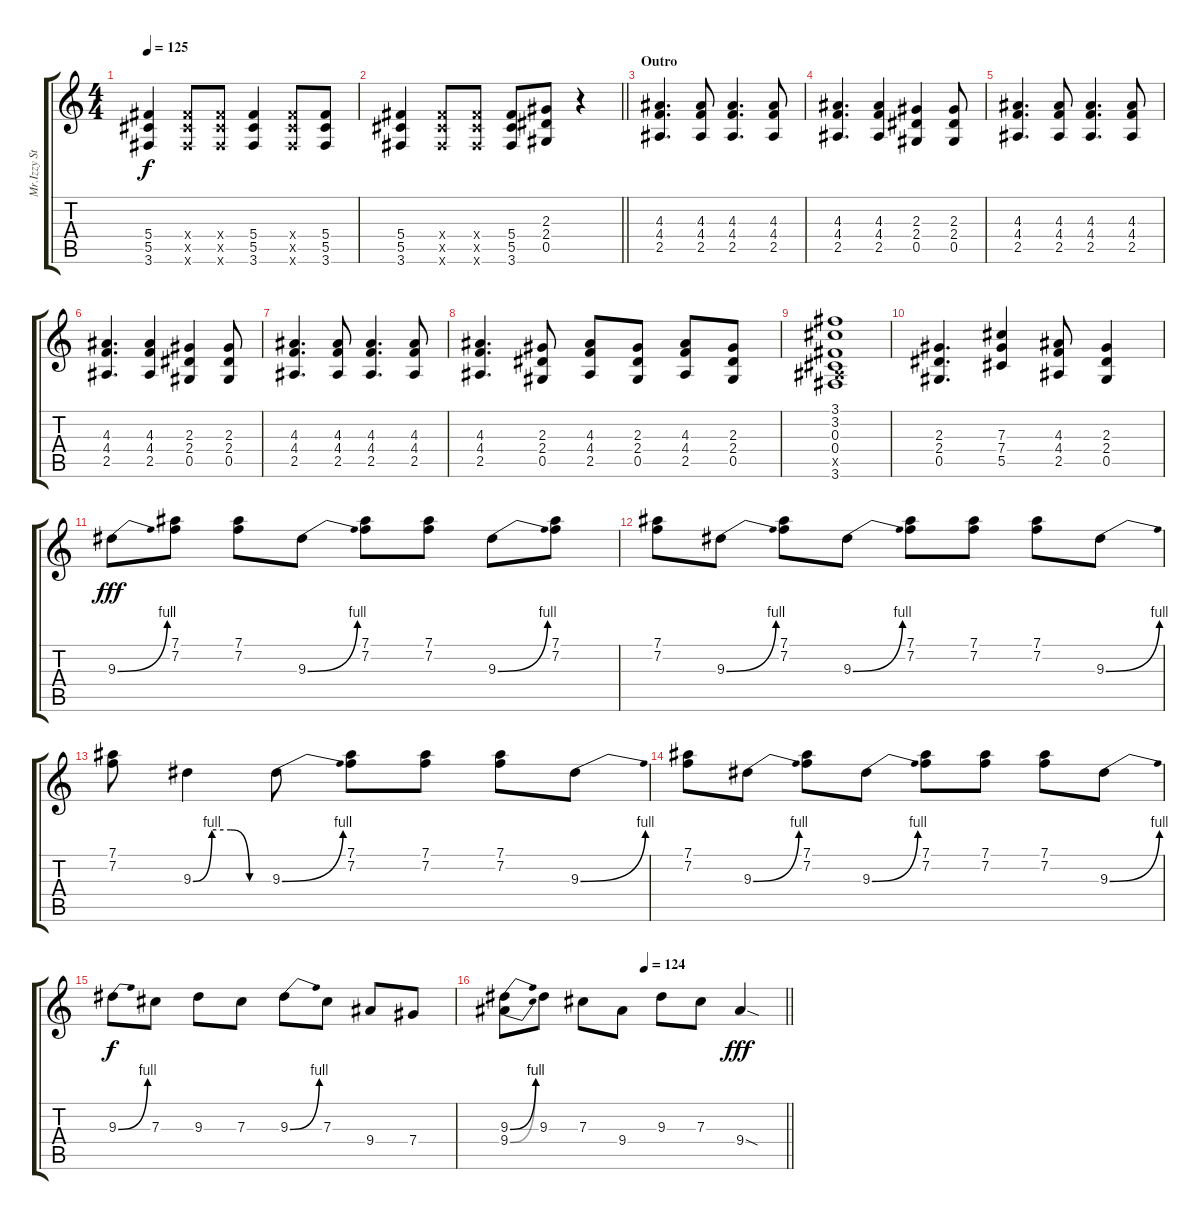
\track ("Mr.Izzy Stradlin" "Mr.Izzy St") {instrument distortionguitar}
\staff {score tabs}
\tuning (Eb4 Bb3 Gb3 Db3 Ab2 Eb2) {hide}
\ts (4 4)
\tempo 125
\clef g2
\ks c
(5.4 5.5 3.6).4{dy f} (5.4{x} 5.5{x} 3.6{x}).8 (5.4{x} 5.5{x} 3.6{x}).8 (5.4 5.5 3.6).4 (5.4{x} 5.5{x} 3.6{x}).8 (5.4 5.5 3.6).8 |
\barLineRight lightlight
(5.4 5.5 3.6).4 (5.4{x} 5.5{x} 3.6{x}).8 (5.4{x} 5.5{x} 3.6{x}).8 (5.4 5.5 3.6).8 (2.3 2.4 0.5).8 r.4 |
\section ("" "Outro")
(4.3 4.4 2.5).4{d volume 11} (4.3 4.4 2.5).8 (4.3 4.4 2.5).4{d} (4.3 4.4 2.5).8 |
(4.3 4.4 2.5).4{d} (4.3 4.4 2.5).4 (2.3 2.4 0.5).4 (2.3 2.4 0.5).8 |
(4.3 4.4 2.5).4{d} (4.3 4.4 2.5).8 (4.3 4.4 2.5).4{d} (4.3 4.4 2.5).8 |
(4.3 4.4 2.5).4{d} (4.3 4.4 2.5).4 (2.3 2.4 0.5).4 (2.3 2.4 0.5).8 |
(4.3 4.4 2.5).4{d} (4.3 4.4 2.5).8 (4.3 4.4 2.5).4{d} (4.3 4.4 2.5).8 |
(4.3 4.4 2.5).4{d} (2.3 2.4 0.5).8 (4.3 4.4 2.5).8 (2.3 2.4 0.5).8 (4.3 4.4 2.5).8 (2.3 2.4 0.5).8 |
(3.1 3.2 0.3 0.4 2.5{x} 3.6).1 |
(2.3 2.4 0.5).4{d} (7.3 7.4 5.5).4 (4.3 4.4 2.5).8 (2.3 2.4 0.5).4 |
9.3{be (bend 0 0 60 4)}.8{dy fff volume 16} (7.1 7.2).8 (7.1 7.2).8 9.3{be (bend 0 0 60 4)}.8 (7.1 7.2).8 (7.1 7.2).8 9.3{be (bend 0 0 60 4)}.8 (7.1 7.2).8 |
(7.1 7.2).8 9.3{be (bend 0 0 60 4)}.8 (7.1 7.2).8 9.3{be (bend 0 0 60 4)}.8 (7.1 7.2).8 (7.1 7.2).8 (7.1 7.2).8 9.3{be (bend 0 0 60 4)}.8 |
(7.1 7.2).8 9.3{be (custom 0 0 15 4 30 4 45 0 60 0)}.4 9.3{be (bend 0 0 60 4)}.8 (7.1 7.2).8 (7.1 7.2).8 (7.1 7.2).8 9.3{be (bend 0 0 60 4)}.8 |
(7.1 7.2).8 9.3{be (bend 0 0 60 4)}.8 (7.1 7.2).8 9.3{be (bend 0 0 60 4)}.8 (7.1 7.2).8 (7.1 7.2).8 (7.1 7.2).8 9.3{be (bend 0 0 60 4)}.8 |
9.3{be (bend 0 0 60 4)}.8{dy f} 7.3.8 9.3.8 7.3.8 9.3{be (bend 0 0 60 4)}.8 7.3.8 9.4.8 7.4.8 |
\tempo (124 0.5)
\barLineRight lightlight
(9.3{be (bend 0 0 60 4)} 9.4{be (bend 0 0 60 4)}).8 9.3.8 7.3.8 9.4.8 9.3.8 7.3.8 9.4{sod}.4{dy fff}
